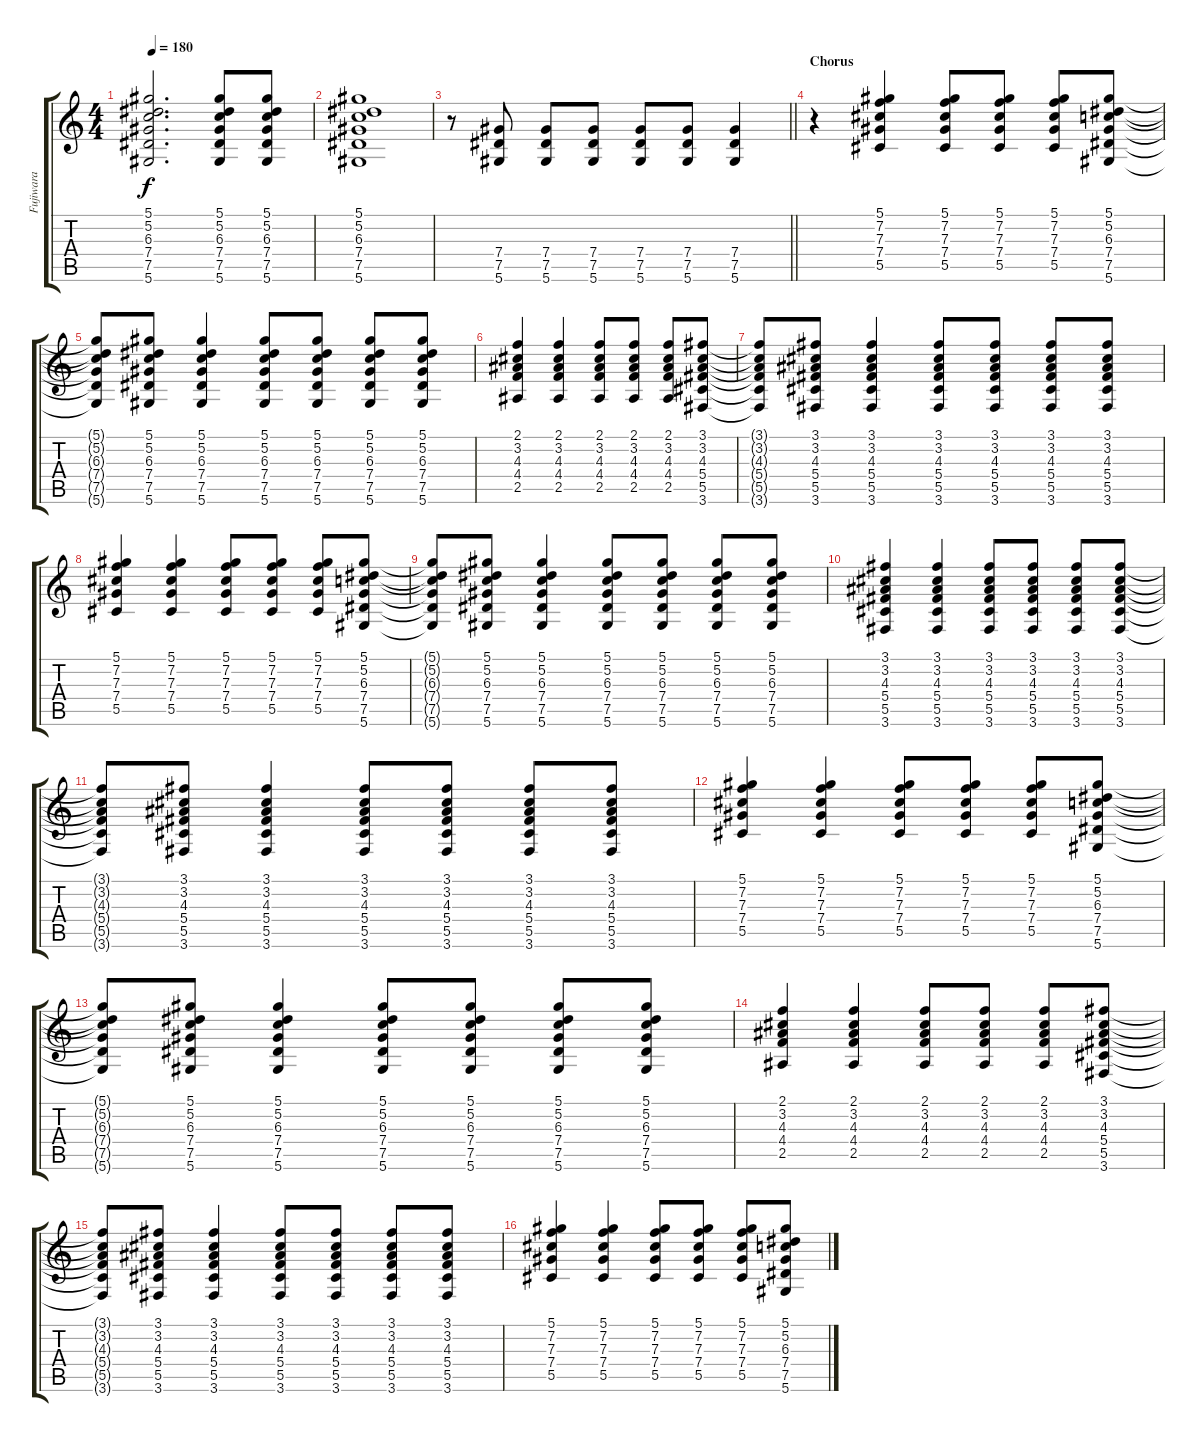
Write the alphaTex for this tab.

\track ("Fujiwara" "Fujiwara") {instrument distortionguitar}
\staff {score tabs}
\tuning (Eb4 Bb3 Gb3 Db3 Ab2 Eb2) {hide}
\ts (4 4)
\tempo 180
\clef g2
\ks c
(5.1{t} 5.2{t} 6.3{t} 7.4{t} 7.5{t} 5.6{t}).2{d dy f} (5.1 5.2 6.3 7.4 7.5 5.6).8 (5.1 5.2 6.3 7.4 7.5 5.6).8 |
(5.1 5.2 6.3 7.4 7.5 5.6).1 |
\barLineRight lightlight
r.8 (7.4 7.5 5.6).8 (7.4 7.5 5.6).8 (7.4 7.5 5.6).8 (7.4 7.5 5.6).8 (7.4 7.5 5.6).8 (7.4 7.5 5.6).4 |
\section ("" "Chorus")
r.4 (5.1 7.2 7.3 7.4 5.5).4 (5.1 7.2 7.3 7.4 5.5).8 (5.1 7.2 7.3 7.4 5.5).8 (5.1 7.2 7.3 7.4 5.5).8 (5.1 5.2 6.3 7.4 7.5 5.6).8 |
(5.1{t} 5.2{t} 6.3{t} 7.4{t} 7.5{t} 5.6{t}).8 (5.1 5.2 6.3 7.4 7.5 5.6).8 (5.1 5.2 6.3 7.4 7.5 5.6).4 (5.1 5.2 6.3 7.4 7.5 5.6).8 (5.1 5.2 6.3 7.4 7.5 5.6).8 (5.1 5.2 6.3 7.4 7.5 5.6).8 (5.1 5.2 6.3 7.4 7.5 5.6).8 |
(2.1 3.2 4.3 4.4 2.5).4 (2.1 3.2 4.3 4.4 2.5).4 (2.1 3.2 4.3 4.4 2.5).8 (2.1 3.2 4.3 4.4 2.5).8 (2.1 3.2 4.3 4.4 2.5).8 (3.1 3.2 4.3 5.4 5.5 3.6).8 |
(3.1{t} 3.2{t} 4.3{t} 5.4{t} 5.5{t} 3.6{t}).8 (3.1 3.2 4.3 5.4 5.5 3.6).8 (3.1 3.2 4.3 5.4 5.5 3.6).4 (3.1 3.2 4.3 5.4 5.5 3.6).8 (3.1 3.2 4.3 5.4 5.5 3.6).8 (3.1 3.2 4.3 5.4 5.5 3.6).8 (3.1 3.2 4.3 5.4 5.5 3.6).8 |
(5.1 7.2 7.3 7.4 5.5).4 (5.1 7.2 7.3 7.4 5.5).4 (5.1 7.2 7.3 7.4 5.5).8 (5.1 7.2 7.3 7.4 5.5).8 (5.1 7.2 7.3 7.4 5.5).8 (5.1 5.2 6.3 7.4 7.5 5.6).8 |
(5.1{t} 5.2{t} 6.3{t} 7.4{t} 7.5{t} 5.6{t}).8 (5.1 5.2 6.3 7.4 7.5 5.6).8 (5.1 5.2 6.3 7.4 7.5 5.6).4 (5.1 5.2 6.3 7.4 7.5 5.6).8 (5.1 5.2 6.3 7.4 7.5 5.6).8 (5.1 5.2 6.3 7.4 7.5 5.6).8 (5.1 5.2 6.3 7.4 7.5 5.6).8 |
(3.1 3.2 4.3 5.4 5.5 3.6).4 (3.1 3.2 4.3 5.4 5.5 3.6).4 (3.1 3.2 4.3 5.4 5.5 3.6).8 (3.1 3.2 4.3 5.4 5.5 3.6).8 (3.1 3.2 4.3 5.4 5.5 3.6).8 (3.1 3.2 4.3 5.4 5.5 3.6).8 |
(3.1{t} 3.2{t} 4.3{t} 5.4{t} 5.5{t} 3.6{t}).8 (3.1 3.2 4.3 5.4 5.5 3.6).8 (3.1 3.2 4.3 5.4 5.5 3.6).4 (3.1 3.2 4.3 5.4 5.5 3.6).8 (3.1 3.2 4.3 5.4 5.5 3.6).8 (3.1 3.2 4.3 5.4 5.5 3.6).8 (3.1 3.2 4.3 5.4 5.5 3.6).8 |
(5.1 7.2 7.3 7.4 5.5).4 (5.1 7.2 7.3 7.4 5.5).4 (5.1 7.2 7.3 7.4 5.5).8 (5.1 7.2 7.3 7.4 5.5).8 (5.1 7.2 7.3 7.4 5.5).8 (5.1 5.2 6.3 7.4 7.5 5.6).8 |
(5.1{t} 5.2{t} 6.3{t} 7.4{t} 7.5{t} 5.6{t}).8 (5.1 5.2 6.3 7.4 7.5 5.6).8 (5.1 5.2 6.3 7.4 7.5 5.6).4 (5.1 5.2 6.3 7.4 7.5 5.6).8 (5.1 5.2 6.3 7.4 7.5 5.6).8 (5.1 5.2 6.3 7.4 7.5 5.6).8 (5.1 5.2 6.3 7.4 7.5 5.6).8 |
(2.1 3.2 4.3 4.4 2.5).4 (2.1 3.2 4.3 4.4 2.5).4 (2.1 3.2 4.3 4.4 2.5).8 (2.1 3.2 4.3 4.4 2.5).8 (2.1 3.2 4.3 4.4 2.5).8 (3.1 3.2 4.3 5.4 5.5 3.6).8 |
(3.1{t} 3.2{t} 4.3{t} 5.4{t} 5.5{t} 3.6{t}).8 (3.1 3.2 4.3 5.4 5.5 3.6).8 (3.1 3.2 4.3 5.4 5.5 3.6).4 (3.1 3.2 4.3 5.4 5.5 3.6).8 (3.1 3.2 4.3 5.4 5.5 3.6).8 (3.1 3.2 4.3 5.4 5.5 3.6).8 (3.1 3.2 4.3 5.4 5.5 3.6).8 |
(5.1 7.2 7.3 7.4 5.5).4 (5.1 7.2 7.3 7.4 5.5).4 (5.1 7.2 7.3 7.4 5.5).8 (5.1 7.2 7.3 7.4 5.5).8 (5.1 7.2 7.3 7.4 5.5).8 (5.1 5.2 6.3 7.4 7.5 5.6).8
